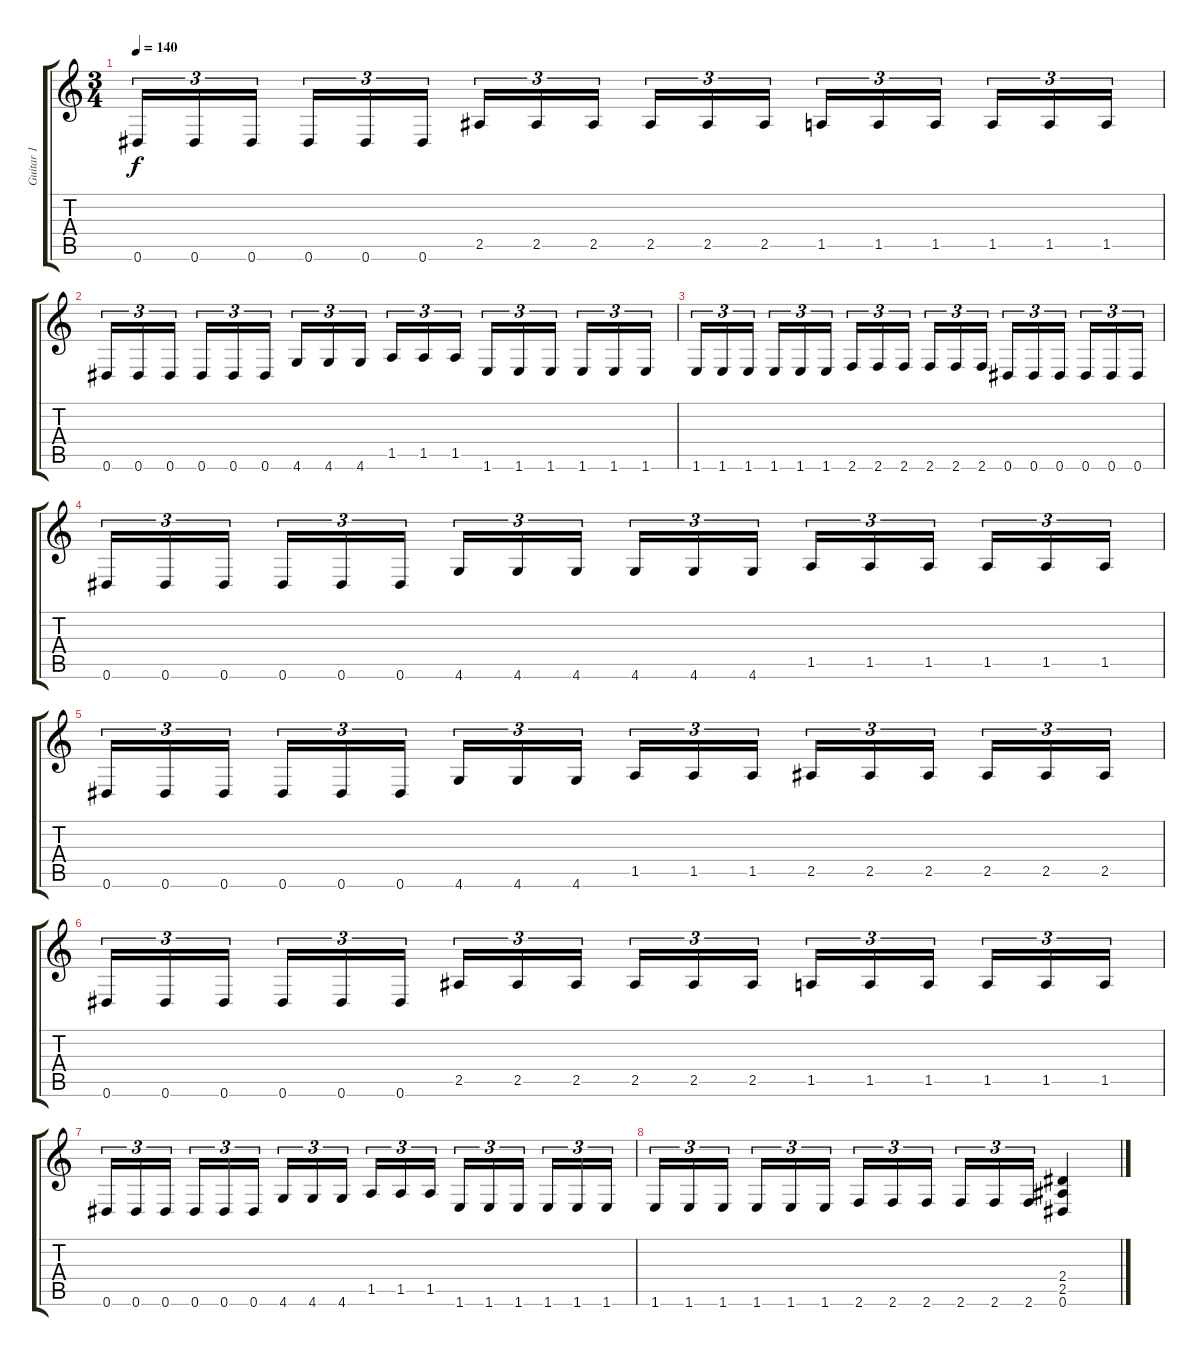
\track ("Guitar 1" "Guitar 1") {instrument distortionguitar}
\staff {score tabs}
\tuning (Eb4 Bb3 Gb3 Db3 Ab2 Eb2) {hide}
\ts (3 4)
\tempo 140
\clef g2
\ks c
0.6.16{tu (3 2) dy f} 0.6.16{tu (3 2)} 0.6.16{tu (3 2)} 0.6.16{tu (3 2)} 0.6.16{tu (3 2)} 0.6.16{tu (3 2)} 2.5.16{tu (3 2)} 2.5.16{tu (3 2)} 2.5.16{tu (3 2)} 2.5.16{tu (3 2)} 2.5.16{tu (3 2)} 2.5.16{tu (3 2)} 1.5.16{tu (3 2)} 1.5.16{tu (3 2)} 1.5.16{tu (3 2)} 1.5.16{tu (3 2)} 1.5.16{tu (3 2)} 1.5.16{tu (3 2)} |
0.6.16{tu (3 2)} 0.6.16{tu (3 2)} 0.6.16{tu (3 2)} 0.6.16{tu (3 2)} 0.6.16{tu (3 2)} 0.6.16{tu (3 2)} 4.6.16{tu (3 2)} 4.6.16{tu (3 2)} 4.6.16{tu (3 2)} 1.5.16{tu (3 2)} 1.5.16{tu (3 2)} 1.5.16{tu (3 2)} 1.6.16{tu (3 2)} 1.6.16{tu (3 2)} 1.6.16{tu (3 2)} 1.6.16{tu (3 2)} 1.6.16{tu (3 2)} 1.6.16{tu (3 2)} |
1.6.16{tu (3 2)} 1.6.16{tu (3 2)} 1.6.16{tu (3 2)} 1.6.16{tu (3 2)} 1.6.16{tu (3 2)} 1.6.16{tu (3 2)} 2.6.16{tu (3 2)} 2.6.16{tu (3 2)} 2.6.16{tu (3 2)} 2.6.16{tu (3 2)} 2.6.16{tu (3 2)} 2.6.16{tu (3 2)} 0.6.16{tu (3 2)} 0.6.16{tu (3 2)} 0.6.16{tu (3 2)} 0.6.16{tu (3 2)} 0.6.16{tu (3 2)} 0.6.16{tu (3 2)} |
0.6.16{tu (3 2)} 0.6.16{tu (3 2)} 0.6.16{tu (3 2)} 0.6.16{tu (3 2)} 0.6.16{tu (3 2)} 0.6.16{tu (3 2)} 4.6.16{tu (3 2)} 4.6.16{tu (3 2)} 4.6.16{tu (3 2)} 4.6.16{tu (3 2)} 4.6.16{tu (3 2)} 4.6.16{tu (3 2)} 1.5.16{tu (3 2)} 1.5.16{tu (3 2)} 1.5.16{tu (3 2)} 1.5.16{tu (3 2)} 1.5.16{tu (3 2)} 1.5.16{tu (3 2)} |
0.6.16{tu (3 2)} 0.6.16{tu (3 2)} 0.6.16{tu (3 2)} 0.6.16{tu (3 2)} 0.6.16{tu (3 2)} 0.6.16{tu (3 2)} 4.6.16{tu (3 2)} 4.6.16{tu (3 2)} 4.6.16{tu (3 2)} 1.5.16{tu (3 2)} 1.5.16{tu (3 2)} 1.5.16{tu (3 2)} 2.5.16{tu (3 2)} 2.5.16{tu (3 2)} 2.5.16{tu (3 2)} 2.5.16{tu (3 2)} 2.5.16{tu (3 2)} 2.5.16{tu (3 2)} |
0.6.16{tu (3 2)} 0.6.16{tu (3 2)} 0.6.16{tu (3 2)} 0.6.16{tu (3 2)} 0.6.16{tu (3 2)} 0.6.16{tu (3 2)} 2.5.16{tu (3 2)} 2.5.16{tu (3 2)} 2.5.16{tu (3 2)} 2.5.16{tu (3 2)} 2.5.16{tu (3 2)} 2.5.16{tu (3 2)} 1.5.16{tu (3 2)} 1.5.16{tu (3 2)} 1.5.16{tu (3 2)} 1.5.16{tu (3 2)} 1.5.16{tu (3 2)} 1.5.16{tu (3 2)} |
0.6.16{tu (3 2)} 0.6.16{tu (3 2)} 0.6.16{tu (3 2)} 0.6.16{tu (3 2)} 0.6.16{tu (3 2)} 0.6.16{tu (3 2)} 4.6.16{tu (3 2)} 4.6.16{tu (3 2)} 4.6.16{tu (3 2)} 1.5.16{tu (3 2)} 1.5.16{tu (3 2)} 1.5.16{tu (3 2)} 1.6.16{tu (3 2)} 1.6.16{tu (3 2)} 1.6.16{tu (3 2)} 1.6.16{tu (3 2)} 1.6.16{tu (3 2)} 1.6.16{tu (3 2)} |
1.6.16{tu (3 2)} 1.6.16{tu (3 2)} 1.6.16{tu (3 2)} 1.6.16{tu (3 2)} 1.6.16{tu (3 2)} 1.6.16{tu (3 2)} 2.6.16{tu (3 2)} 2.6.16{tu (3 2)} 2.6.16{tu (3 2)} 2.6.16{tu (3 2)} 2.6.16{tu (3 2)} 2.6.16{tu (3 2)} (2.4 2.5 0.6).4
